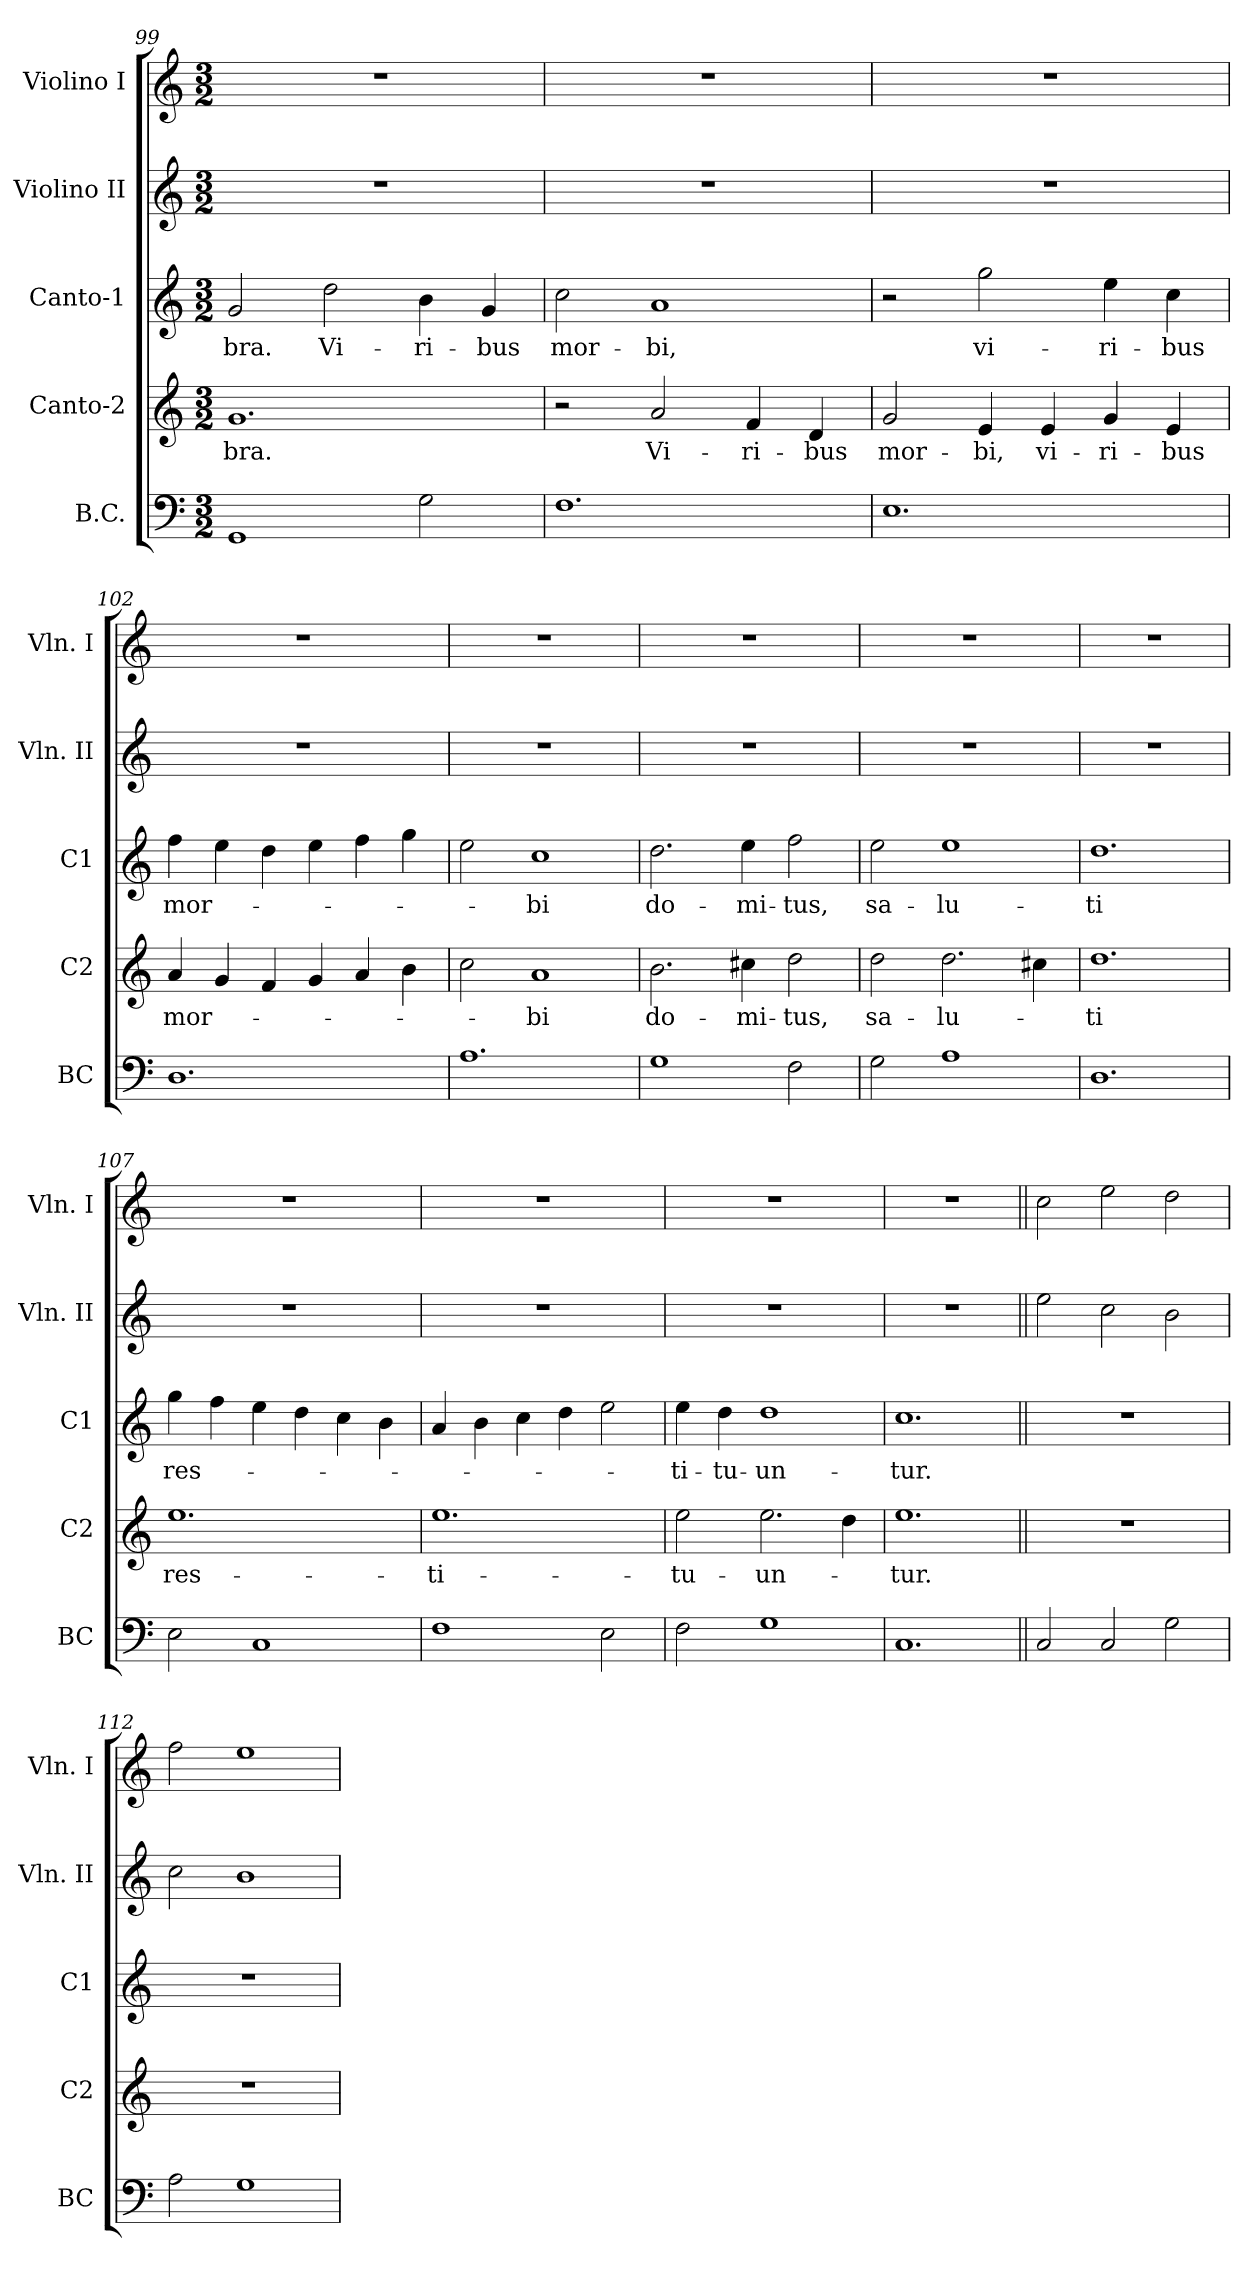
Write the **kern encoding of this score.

**kern	**kern	**text	**kern	**text	**kern	**kern
*part5	*part4	*part4	*part3	*part3	*part2	*part1
*staff5	*staff4	*staff4	*staff3	*staff3	*staff2	*staff1
*I"B.C.	*I"Canto-2	*	*I"Canto-1	*	*I"Violino II	*I"Violino I
*I'BC	*I'C2	*	*I'C1	*	*I'Vln. II	*I'Vln. I
*clefF4	*clefG2	*	*clefG2	*	*clefG2	*clefG2
*k[]	*k[]	*	*k[]	*	*k[]	*k[]
*C:	*C:	*	*C:	*	*C:	*C:
*M3/2	*M3/2	*	*M3/2	*	*M3/2	*M3/2
=99	=99	=99	=99	=99	=99	=99
!	!	!LO:LY:b	!	!LO:LY:b	!	!
1GG	1.g	-bra.	2g/	-bra.	1.r	1.r
!	!	!	!	!LO:LY:b	!	!
.	.	.	2dd\	Vi-	.	.
!	!	!	!	!LO:LY:b	!	!
2G\	.	.	4b\	-ri-	.	.
!	!	!	!	!LO:LY:b	!	!
.	.	.	4g/	-bus	.	.
=100	=100	=100	=100	=100	=100	=100
!	!	!	!	!LO:LY:b	!	!
1.F	2r	.	2cc\	mor-	1.r	1.r
!	!	!LO:LY:b	!	!LO:LY:b	!	!
.	2a/	Vi-	1a	-bi,	.	.
!	!	!LO:LY:b	!	!	!	!
.	4f/	-ri-	.	.	.	.
!	!	!LO:LY:b	!	!	!	!
.	4d/	-bus	.	.	.	.
=101	=101	=101	=101	=101	=101	=101
!	!	!LO:LY:b	!	!	!	!
1.E	2g/	mor-	2r	.	1.r	1.r
!	!	!LO:LY:b	!	!LO:LY:b	!	!
.	4e/	-bi,	2gg\	vi-	.	.
!	!	!LO:LY:b	!	!	!	!
.	4e/	vi-	.	.	.	.
!	!	!LO:LY:b	!	!LO:LY:b	!	!
.	4g/	-ri-	4ee\	-ri-	.	.
!	!	!LO:LY:b	!	!LO:LY:b	!	!
.	4e/	-bus	4cc\	-bus	.	.
=102	=102	=102	=102	=102	=102	=102
!	!	!LO:LY:b	!	!LO:LY:b	!	!
1.D	4a/	mor-	4ff\	mor-	1.r	1.r
.	4g/	.	4ee\	.	.	.
.	4f/	.	4dd\	.	.	.
.	4g/	.	4ee\	.	.	.
.	4a/	.	4ff\	.	.	.
.	4b\	.	4gg\	.	.	.
!!LO:LB:g=z
=103	=103	=103	=103	=103	=103	=103
1.A	2cc\	.	2ee\	.	1.r	1.r
!	!	!LO:LY:b	!	!LO:LY:b	!	!
.	1a	-bi	1cc	-bi	.	.
=104	=104	=104	=104	=104	=104	=104
!	!	!LO:LY:b	!	!LO:LY:b	!	!
1G	2.b\	do-	2.dd\	do-	1.r	1.r
!	!	!LO:LY:b	!	!LO:LY:b	!	!
.	4cc#X\	-mi-	4ee\	-mi-	.	.
!	!	!LO:LY:b	!	!LO:LY:b	!	!
2F\	2dd\	-tus,	2ff\	-tus,	.	.
=105	=105	=105	=105	=105	=105	=105
!	!	!LO:LY:b	!	!LO:LY:b	!	!
2G\	2dd\	sa-	2ee\	sa-	1.r	1.r
!	!	!LO:LY:b	!	!LO:LY:b	!	!
1A	2.dd\	-lu-	1ee	-lu-	.	.
.	4cc#X\	.	.	.	.	.
=106	=106	=106	=106	=106	=106	=106
!	!	!LO:LY:b	!	!LO:LY:b	!	!
1.D	1.dd	-ti	1.dd	-ti	1.r	1.r
=107	=107	=107	=107	=107	=107	=107
!	!	!LO:LY:b	!	!LO:LY:b	!	!
2E\	1.ee	res-	4gg\	res-	1.r	1.r
.	.	.	4ff\	.	.	.
1C	.	.	4ee\	.	.	.
.	.	.	4dd\	.	.	.
.	.	.	4cc\	.	.	.
.	.	.	4b\	.	.	.
=108	=108	=108	=108	=108	=108	=108
!	!	!LO:LY:b	!	!	!	!
1F	1.ee	-ti-	4a/	.	1.r	1.r
.	.	.	4b\	.	.	.
.	.	.	4cc\	.	.	.
.	.	.	4dd\	.	.	.
2E\	.	.	2ee\	.	.	.
=109	=109	=109	=109	=109	=109	=109
!	!	!LO:LY:b	!	!LO:LY:b	!	!
2F\	2ee\	-tu-	4ee\	-ti-	1.r	1.r
!	!	!	!	!LO:LY:b	!	!
.	.	.	4dd\	-tu-	.	.
!	!	!LO:LY:b	!	!LO:LY:b	!	!
1G	2.ee\	-un-	1dd	-un-	.	.
.	4dd\	.	.	.	.	.
=110	=110	=110	=110	=110	=110	=110
!	!	!LO:LY:b	!	!LO:LY:b	!	!
1.C	1.ee	-tur.	1.cc	-tur.	1.r	1.r
!!LO:PB:g=z
=111||	=111||	=111||	=111||	=111||	=111||	=111||
2C/	1.r	.	1.r	.	2ee\	2cc\
2C/	.	.	.	.	2cc\	2ee\
2G\	.	.	.	.	2b\	2dd\
=112	=112	=112	=112	=112	=112	=112
2A\	1.r	.	1.r	.	2cc\	2ff\
1G	.	.	.	.	1b	1ee
=	=	=	=	=	=	=
*-	*-	*-	*-	*-	*-	*-
